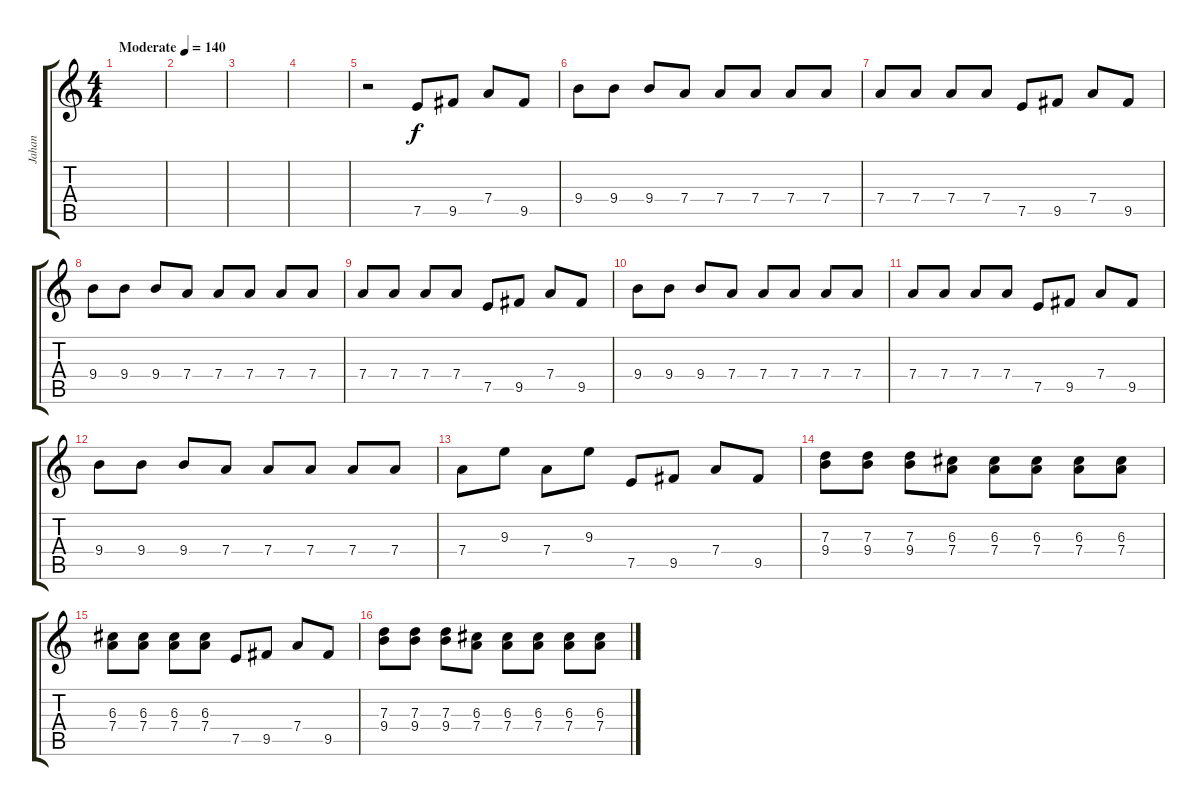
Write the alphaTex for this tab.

\track ("Jahan" "Jahan") {instrument overdrivenguitar}
\staff {score tabs}
\tuning (E4 B3 G3 D3 A2 E2) {hide}
\ts (4 4)
\tempo (140 "Moderate")
\clef g2
\ks c
|
|
|
|
r.2 7.5.8 9.5.8 7.4.8 9.5.8 |
9.4.8 9.4.8 9.4.8 7.4.8 7.4.8 7.4.8 7.4.8 7.4.8 |
7.4.8 7.4.8 7.4.8 7.4.8 7.5.8 9.5.8 7.4.8 9.5.8 |
9.4.8 9.4.8 9.4.8 7.4.8 7.4.8 7.4.8 7.4.8 7.4.8 |
7.4.8 7.4.8 7.4.8 7.4.8 7.5.8 9.5.8 7.4.8 9.5.8 |
9.4.8 9.4.8 9.4.8 7.4.8 7.4.8 7.4.8 7.4.8 7.4.8 |
7.4.8 7.4.8 7.4.8 7.4.8 7.5.8 9.5.8 7.4.8 9.5.8 |
9.4.8 9.4.8 9.4.8 7.4.8 7.4.8 7.4.8 7.4.8 7.4.8 |
7.4.8 9.3.8 7.4.8 9.3.8 7.5.8 9.5.8 7.4.8 9.5.8 |
(7.3 9.4).8 (7.3 9.4).8 (7.3 9.4).8 (6.3 7.4).8 (6.3 7.4).8 (6.3 7.4).8 (6.3 7.4).8 (6.3 7.4).8 |
(6.3 7.4).8 (6.3 7.4).8 (6.3 7.4).8 (6.3 7.4).8 7.5.8 9.5.8 7.4.8 9.5.8 |
(7.3 9.4).8 (7.3 9.4).8 (7.3 9.4).8 (6.3 7.4).8 (6.3 7.4).8 (6.3 7.4).8 (6.3 7.4).8 (6.3 7.4).8
